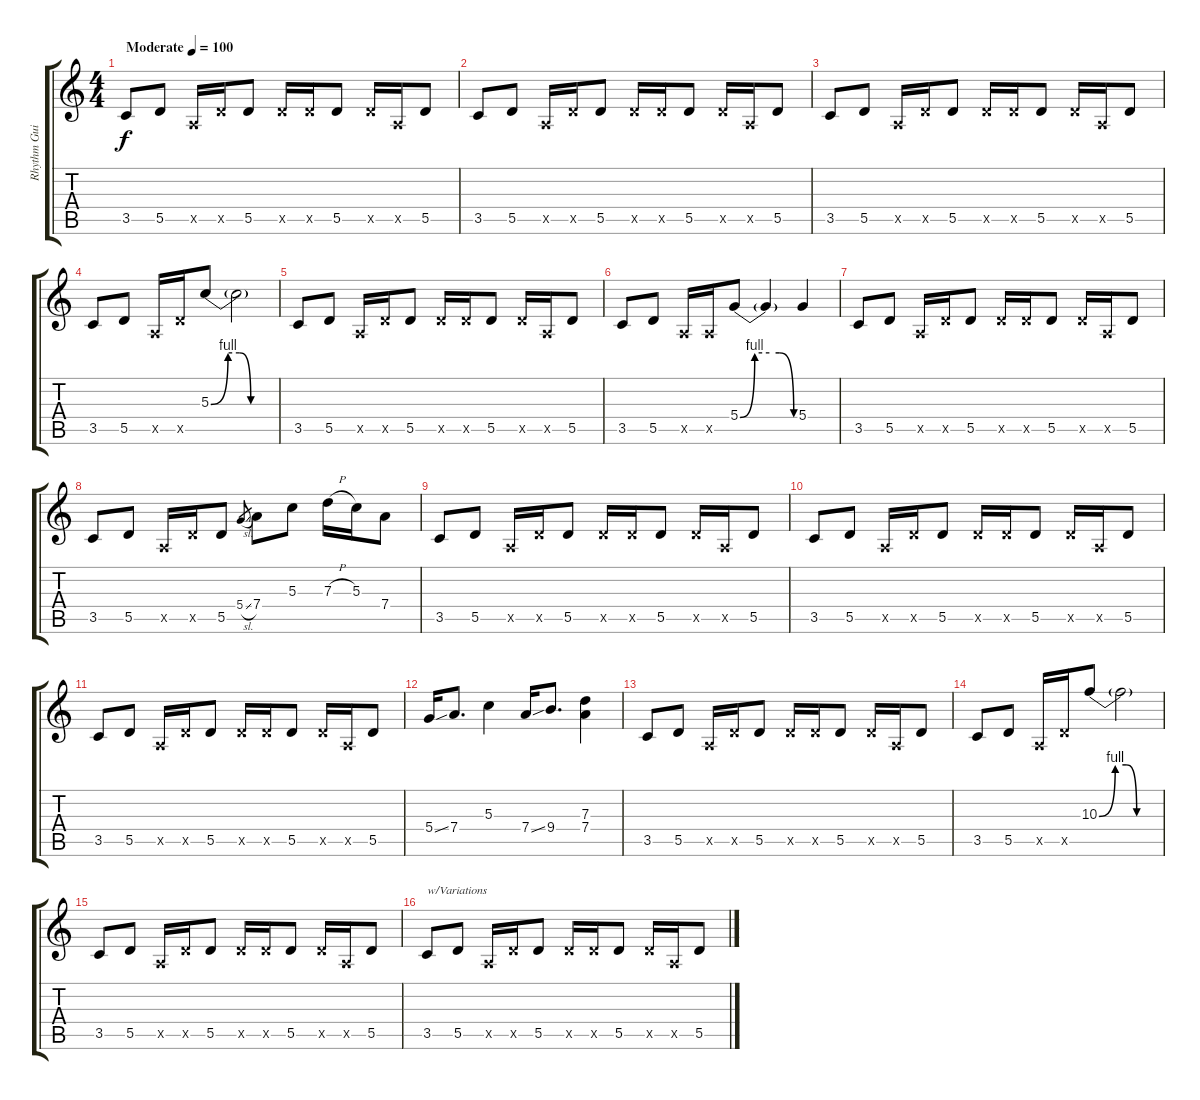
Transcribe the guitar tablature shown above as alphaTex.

\track ("Rhythm Guitar" "Rhythm Gui") {instrument distortionguitar}
\staff {score tabs}
\tuning (E4 B3 G3 D3 A2 E2) {hide}
\ts (4 4)
\tempo (100 "Moderate")
\clef g2
\ks c
3.5.8{dy f instrument distortionguitar} 5.5.8 0.5{x}.16 5.5{x}.16 5.5.8 5.5{x}.16 5.5{x}.16 5.5.8 5.5{x}.16 0.5{x}.16 5.5.8 |
3.5.8 5.5.8 0.5{x}.16 5.5{x}.16 5.5.8 5.5{x}.16 5.5{x}.16 5.5.8 5.5{x}.16 0.5{x}.16 5.5.8 |
3.5.8 5.5.8 0.5{x}.16 5.5{x}.16 5.5.8 5.5{x}.16 5.5{x}.16 5.5.8 5.5{x}.16 0.5{x}.16 5.5.8 |
3.5.8 5.5.8 0.5{x}.16 5.5{x}.16 5.3{be (custom 0 0 15 4 25 4 35 0 60 0)}.8 5.3{t}.2 |
3.5.8 5.5.8 0.5{x}.16 5.5{x}.16 5.5.8 5.5{x}.16 5.5{x}.16 5.5.8 5.5{x}.16 0.5{x}.16 5.5.8 |
3.5.8 5.5.8 0.5{x}.16 0.5{x}.16 5.4{be (custom 0 0 15 4 30 4 40 4 55 0 60 0)}.8 5.4{t}.4 5.4.4 |
3.5.8 5.5.8 0.5{x}.16 5.5{x}.16 5.5.8 5.5{x}.16 5.5{x}.16 5.5.8 5.5{x}.16 0.5{x}.16 5.5.8 |
3.5.8 5.5.8 0.5{x}.16 5.5{x}.16 5.5.8 5.4{sl}.8{gr} 7.4.8 5.3.8 7.3{h}.16 5.3.16 7.4.8 |
3.5.8 5.5.8 0.5{x}.16 5.5{x}.16 5.5.8 5.5{x}.16 5.5{x}.16 5.5.8 5.5{x}.16 0.5{x}.16 5.5.8 |
3.5.8 5.5.8 0.5{x}.16 5.5{x}.16 5.5.8 5.5{x}.16 5.5{x}.16 5.5.8 5.5{x}.16 0.5{x}.16 5.5.8 |
3.5.8 5.5.8 0.5{x}.16 5.5{x}.16 5.5.8 5.5{x}.16 5.5{x}.16 5.5.8 5.5{x}.16 0.5{x}.16 5.5.8 |
5.4{ss}.16 7.4.8{d} 5.3.4 7.4{ss}.16 9.4.8{d} (7.3 7.4).4 |
3.5.8 5.5.8 0.5{x}.16 5.5{x}.16 5.5.8 5.5{x}.16 5.5{x}.16 5.5.8 5.5{x}.16 0.5{x}.16 5.5.8 |
3.5.8 5.5.8 0.5{x}.16 5.5{x}.16 10.3{be (custom 0 0 15 4 25 4 35 0 60 0)}.8 10.3{t}.2 |
3.5.8 5.5.8 0.5{x}.16 5.5{x}.16 5.5.8 5.5{x}.16 5.5{x}.16 5.5.8 5.5{x}.16 0.5{x}.16 5.5.8 |
3.5.8{txt "w/Variations"} 5.5.8 0.5{x}.16 5.5{x}.16 5.5.8 5.5{x}.16 5.5{x}.16 5.5.8 5.5{x}.16 0.5{x}.16 5.5.8
